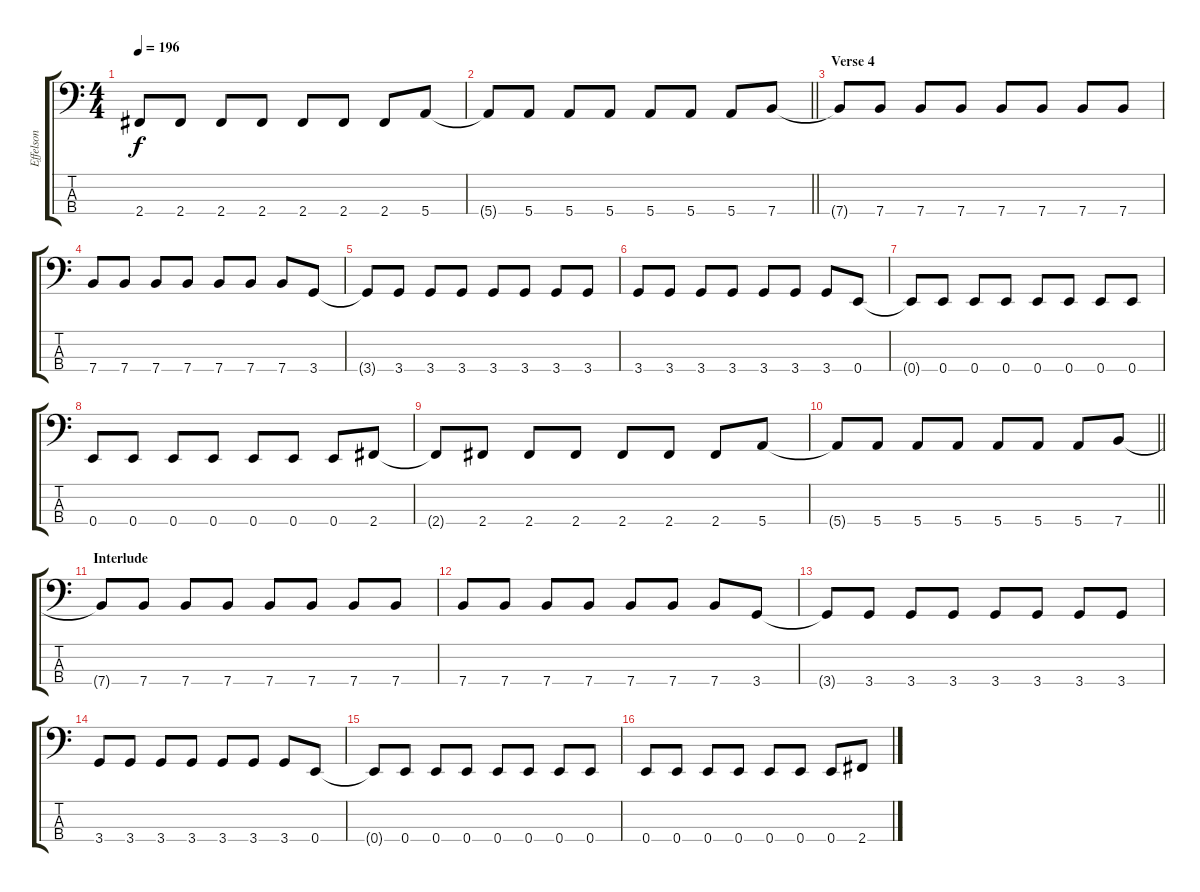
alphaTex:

\track ("Effelson" "Effelson") {instrument electricbasspick}
\staff {score tabs}
\tuning (G2 D2 A1 E1) {hide}
\ts (4 4)
\tempo 196
\clef f4
\ks c
2.4{t}.8{dy f} 2.4.8 2.4.8 2.4.8 2.4.8 2.4.8 2.4.8 5.4.8 |
\barLineRight lightlight
5.4{t}.8 5.4.8 5.4.8 5.4.8 5.4.8 5.4.8 5.4.8 7.4.8 |
\section ("" "Verse 4")
7.4{t}.8 7.4.8 7.4.8 7.4.8 7.4.8 7.4.8 7.4.8 7.4.8 |
7.4.8 7.4.8 7.4.8 7.4.8 7.4.8 7.4.8 7.4.8 3.4.8 |
3.4{t}.8 3.4.8 3.4.8 3.4.8 3.4.8 3.4.8 3.4.8 3.4.8 |
3.4.8 3.4.8 3.4.8 3.4.8 3.4.8 3.4.8 3.4.8 0.4.8 |
0.4{t}.8 0.4.8 0.4.8 0.4.8 0.4.8 0.4.8 0.4.8 0.4.8 |
0.4.8 0.4.8 0.4.8 0.4.8 0.4.8 0.4.8 0.4.8 2.4.8 |
2.4{t}.8 2.4.8 2.4.8 2.4.8 2.4.8 2.4.8 2.4.8 5.4.8 |
\barLineRight lightlight
5.4{t}.8 5.4.8 5.4.8 5.4.8 5.4.8 5.4.8 5.4.8 7.4.8 |
\section ("" "Interlude")
7.4{t}.8 7.4.8 7.4.8 7.4.8 7.4.8 7.4.8 7.4.8 7.4.8 |
7.4.8 7.4.8 7.4.8 7.4.8 7.4.8 7.4.8 7.4.8 3.4.8 |
3.4{t}.8 3.4.8 3.4.8 3.4.8 3.4.8 3.4.8 3.4.8 3.4.8 |
3.4.8 3.4.8 3.4.8 3.4.8 3.4.8 3.4.8 3.4.8 0.4.8 |
0.4{t}.8 0.4.8 0.4.8 0.4.8 0.4.8 0.4.8 0.4.8 0.4.8 |
0.4.8 0.4.8 0.4.8 0.4.8 0.4.8 0.4.8 0.4.8 2.4.8
